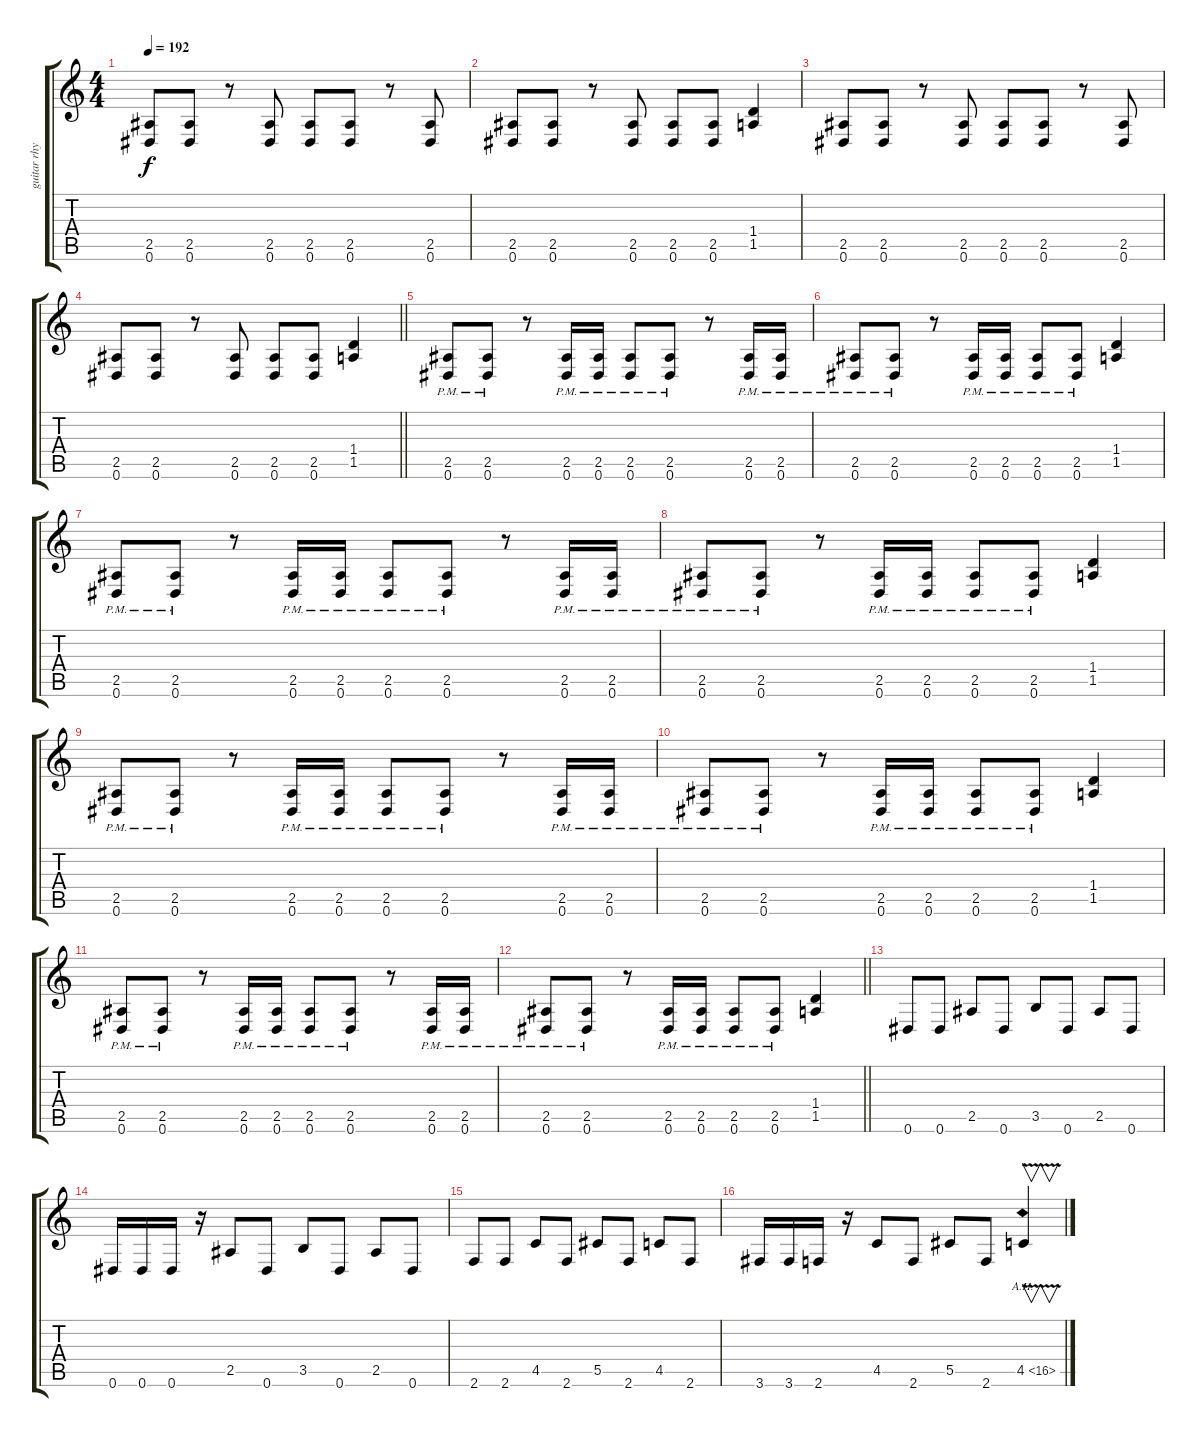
\track ("guitar rhythm 1" "guitar rhy") {instrument distortionguitar}
\staff {score tabs}
\tuning (Eb4 Bb3 Gb3 Db3 Ab2 Eb2) {hide}
\ts (4 4)
\tempo 192
\clef g2
\ks c
(2.5 0.6).8{dy f} (2.5 0.6).8 r.8 (2.5 0.6).8 (2.5 0.6).8 (2.5 0.6).8 r.8 (2.5 0.6).8 |
(2.5 0.6).8 (2.5 0.6).8 r.8 (2.5 0.6).8 (2.5 0.6).8 (2.5 0.6).8 (1.4 1.5).4 |
(2.5 0.6).8 (2.5 0.6).8 r.8 (2.5 0.6).8 (2.5 0.6).8 (2.5 0.6).8 r.8 (2.5 0.6).8 |
\barLineRight lightlight
(2.5 0.6).8 (2.5 0.6).8 r.8 (2.5 0.6).8 (2.5 0.6).8 (2.5 0.6).8 (1.4 1.5).4 |
(2.5{pm} 0.6{pm}).8 (2.5{pm} 0.6{pm}).8 r.8 (2.5{pm} 0.6{pm}).16 (2.5{pm} 0.6{pm}).16 (2.5{pm} 0.6{pm}).8 (2.5{pm} 0.6{pm}).8 r.8 (2.5{pm} 0.6{pm}).16 (2.5{pm} 0.6{pm}).16 |
(2.5{pm} 0.6{pm}).8 (2.5{pm} 0.6{pm}).8 r.8 (2.5{pm} 0.6{pm}).16 (2.5{pm} 0.6{pm}).16 (2.5{pm} 0.6{pm}).8 (2.5{pm} 0.6{pm}).8 (1.4 1.5).4 |
(2.5{pm} 0.6{pm}).8 (2.5{pm} 0.6{pm}).8 r.8 (2.5{pm} 0.6{pm}).16 (2.5{pm} 0.6{pm}).16 (2.5{pm} 0.6{pm}).8 (2.5{pm} 0.6{pm}).8 r.8 (2.5{pm} 0.6{pm}).16 (2.5{pm} 0.6{pm}).16 |
(2.5{pm} 0.6{pm}).8 (2.5{pm} 0.6{pm}).8 r.8 (2.5{pm} 0.6{pm}).16 (2.5{pm} 0.6{pm}).16 (2.5{pm} 0.6{pm}).8 (2.5{pm} 0.6{pm}).8 (1.4 1.5).4 |
(2.5{pm} 0.6{pm}).8 (2.5{pm} 0.6{pm}).8 r.8 (2.5{pm} 0.6{pm}).16 (2.5{pm} 0.6{pm}).16 (2.5{pm} 0.6{pm}).8 (2.5{pm} 0.6{pm}).8 r.8 (2.5{pm} 0.6{pm}).16 (2.5{pm} 0.6{pm}).16 |
(2.5{pm} 0.6{pm}).8 (2.5{pm} 0.6{pm}).8 r.8 (2.5{pm} 0.6{pm}).16 (2.5{pm} 0.6{pm}).16 (2.5{pm} 0.6{pm}).8 (2.5{pm} 0.6{pm}).8 (1.4 1.5).4 |
(2.5{pm} 0.6{pm}).8 (2.5{pm} 0.6{pm}).8 r.8 (2.5{pm} 0.6{pm}).16 (2.5{pm} 0.6{pm}).16 (2.5{pm} 0.6{pm}).8 (2.5{pm} 0.6{pm}).8 r.8 (2.5{pm} 0.6{pm}).16 (2.5{pm} 0.6{pm}).16 |
\barLineRight lightlight
(2.5{pm} 0.6{pm}).8 (2.5{pm} 0.6{pm}).8 r.8 (2.5{pm} 0.6{pm}).16 (2.5{pm} 0.6{pm}).16 (2.5{pm} 0.6{pm}).8 (2.5{pm} 0.6{pm}).8 (1.4 1.5).4 |
0.6.8 0.6.8 2.5.8 0.6.8 3.5.8 0.6.8 2.5.8 0.6.8 |
0.6.16 0.6.16 0.6.16 r.16 2.5.8 0.6.8 3.5.8 0.6.8 2.5.8 0.6.8 |
2.6.8 2.6.8 4.5.8 2.6.8 5.5.8 2.6.8 4.5.8 2.6.8 |
3.6.16 3.6.16 2.6.16 r.16 4.5.8 2.6.8 5.5.8 2.6.8 4.5{ah 12 v}.4{v}
